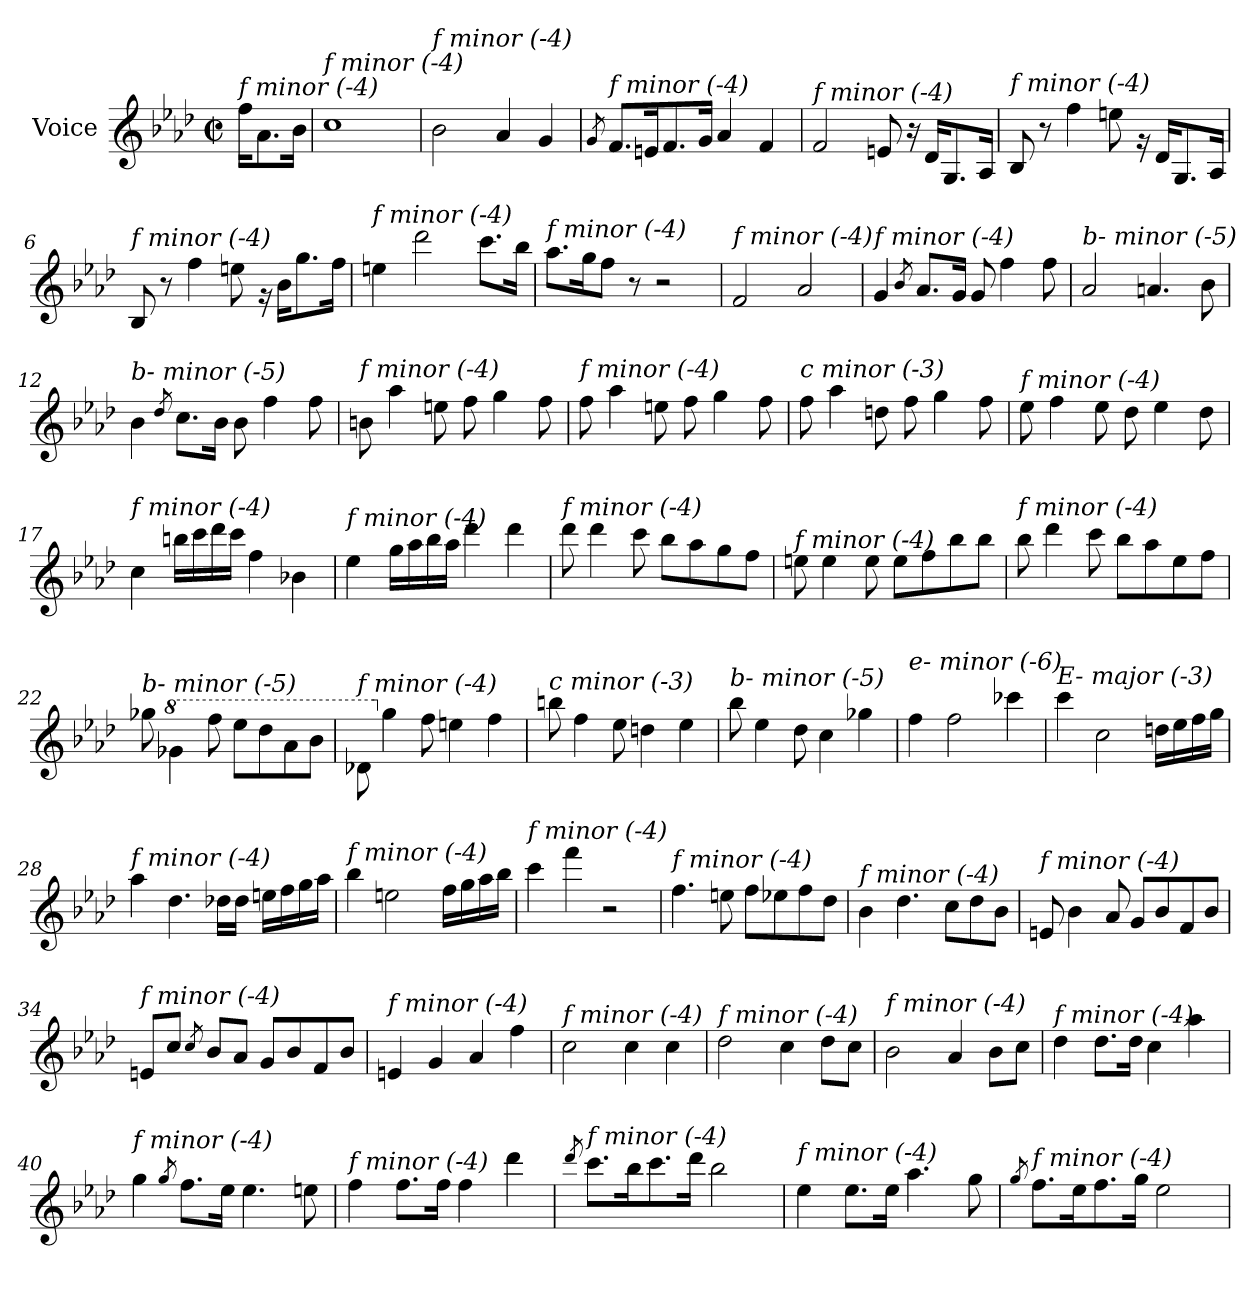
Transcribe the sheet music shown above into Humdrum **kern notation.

**kern
*part1
*staff1
*I"Voice
*I'V
*clefG2
*k[b-e-a-d-]
*M2/2
*met(c|)
=
!LO:TX:i:t=f minor (-4)
16ff\KL
8.a-\
16b-\Jk
=1
!LO:TX:i:t=f minor (-4)
1cc
=2
!LO:TX:i:t=f minor (-4)
2b-\
4a-/
4g/
=3
8qg/
!LO:TX:i:t=f minor (-4)
8.f/L
16en/K
8.f/
16g/Jk
4a-/
4f/
=4
!LO:TX:i:t=f minor (-4)
2f/
8en/
16r
16d-/KL
8.G/
16A-/Jk
!!LO:LB:g=z
=5
!LO:TX:i:t=f minor (-4)
8B-/
8r
4ff\
8een\
16rg
16d-/KL
8.G/
16A-/Jk
=6
!LO:TX:i:t=f minor (-4)
8B-/
8r
4ff\
8een\
16rg
16b-\KL
8.gg\
16ff\Jk
=7
!LO:TX:i:t=f minor (-4)
4een\
2ddd-\
8.ccc\L
16bb-\Jk
=8
!LO:TX:i:t=f minor (-4)
8.aa-\L
16gg\K
8ff\J
8r
2r
=9
!LO:TX:i:t=f minor (-4)
2f/
2a-/
!!LO:LB:g=z
=10
!LO:TX:i:t=f minor (-4)
4g/
8qb-/
8.a-/L
16g/Jk
8g/
4ff\
8ff\
=11
!LO:TX:i:t=b- minor (-5)
2a-/
4.an/
8b-\
=12
!LO:TX:i:t=b- minor (-5)
4b-\
8qdd-/
8.cc\L
16b-\Jk
8b-\
4ff\
8ff\
=13
!LO:TX:i:t=f minor (-4)
8bn\
4aa-\
8een\
8ff\
4gg\
8ff\
!!LO:LB:g=z
=14
!LO:TX:i:t=f minor (-4)
8ff\
4aa-\
8een\
8ff\
4gg\
8ff\
=15
!LO:TX:i:t=c minor (-3)
8ff\
4aa-\
8ddn\
8ff\
4gg\
8ff\
=16
!LO:TX:i:t=f minor (-4)
8ee-\
4ff\
8ee-\
8dd-\
4ee-\
8dd-\
=17
!LO:TX:i:t=f minor (-4)
4cc\
16bbn\LL
16ccc\
16ddd-\
16ccc\JJ
4ff\
4b-X\
!!LO:LB:g=z
=18
!LO:TX:i:t=f minor (-4)
4ee-\
16gg\LL
16aa-\
16bb-\
16aa-\JJ
4ddd-\
4ddd-\
=19
!LO:TX:i:t=f minor (-4)
8ddd-\
4ddd-\
8ccc\
8bb-\L
8aa-\
8gg\
8ff\J
=20
!LO:TX:i:t=f minor (-4)
8een\
4ee\
8ee\
8ee\L
8ff\
8bb-\
8bb-\J
=21
!LO:TX:i:t=f minor (-4)
8bb-\
4ddd-\
8ccc\
8bb-\L
8aa-\
8ee-\
8ff\J
!!LO:LB:g=z
=22
!LO:TX:i:t=b- minor (-5)
8gg-X\
*8va
4gg-X\
8fff\
8eee-\L
8ddd-\
8aa-\
8bb-\J
=23
!LO:TX:i:t=f minor (-4)
8dd-X\
*X8va
4gg\
8ff\
4een\
4ff\
=24
!LO:TX:i:t=c minor (-3)
8bbni\
4ff\
8ee-\
4ddn\
4ee-\
=25
!LO:TX:i:t=b- minor (-5)
8bb-\
4ee-\
8dd-\
4cc\
4gg-X\
=26
!LO:TX:i:t=e- minor (-6)
4ff\
2ff\
4ccc-Xi\
!!LO:LB:g=z
=27
!LO:TX:i:t=E- major (-3)
4ccc\
2cc\
16ddn\LL
16ee-\
16ff\
16gg\JJ
=28
!LO:TX:i:t=f minor (-4)
4aa-\
4.dd-\
16dd-Xi\LL
16dd-\JJ
16een\LL
16ff\
16gg\
16aa-\JJ
=29
!LO:TX:i:t=f minor (-4)
4bb-\
2een\
16ff\LL
16gg\
16aa-\
16bb-\JJ
=30
!LO:TX:i:t=f minor (-4)
4ccc\
4fff\
2r
!!LO:LB:g=z
=31
!LO:TX:i:t=f minor (-4)
4.ff\
8een\
8ff\L
8ee-X\
8ff\
8dd-\J
=32
!LO:TX:i:t=f minor (-4)
4b-\
4.dd-\
8cc\L
8dd-\
8b-\J
=33
!LO:TX:i:t=f minor (-4)
8en/
4b-\
8a-/
8g/L
8b-/
8f/
8b-/J
=34
!LO:TX:i:t=f minor (-4)
8en/L
8cc/J
8qcc/
8b-/L
8a-/J
8g/L
8b-/
8f/
8b-/J
=35
!LO:TX:i:t=f minor (-4)
4en/
4g/
4a-/
4ff\
!!LO:PB:g=z
=36
!LO:TX:i:t=f minor (-4)
2cc\
4cc\
4cc\
=37
!LO:TX:i:t=f minor (-4)
2dd-\
4cc\
8dd-\L
8cc\J
=38
!LO:TX:i:t=f minor (-4)
2b-\
4a-/
8b-\L
8cc\J
=39
!LO:TX:i:t=f minor (-4)
4dd-\
8.dd-\L
16dd-\Jk
4cc\
4aa-\
=40
!LO:TX:i:t=f minor (-4)
4gg\
8qgg/
8.ff\L
16ee-\Jk
4.ee-\
8een\
=41
!LO:TX:i:t=f minor (-4)
4ff\
8.ff\L
16ff\Jk
4ff\
4ddd-\
!!LO:LB:g=z
=42
8qddd-/
!LO:TX:i:t=f minor (-4)
8.ccc\L
16bb-\K
8.ccc\
16ddd-\Jk
2bb-\
=43
!LO:TX:i:t=f minor (-4)
4ee-\
8.ee-\L
16ee-\Jk
4.aa-\
8gg\
=44
8qgg/
!LO:TX:i:t=f minor (-4)
8.ff\L
16ee-\K
8.ff\
16gg\Jk
2ee-\
=
*-
